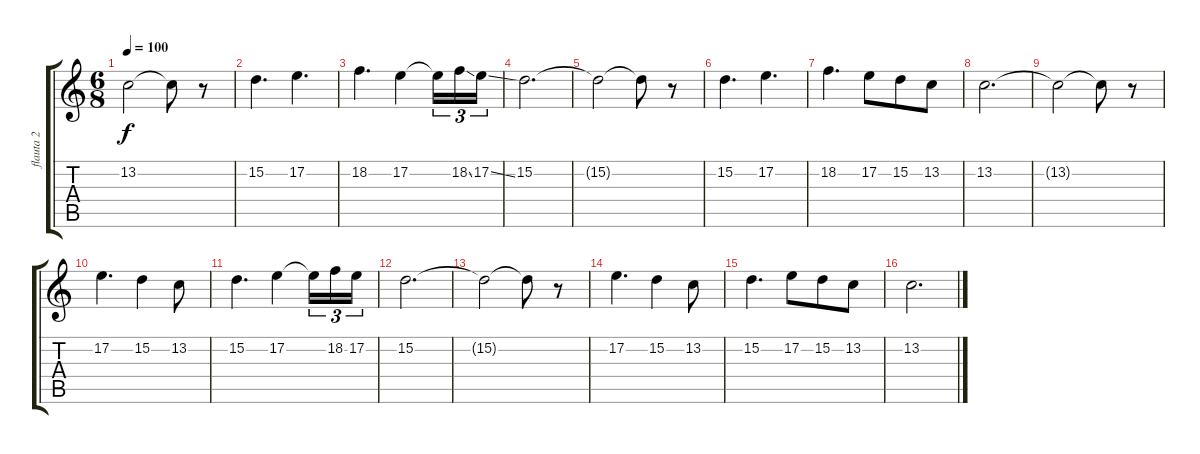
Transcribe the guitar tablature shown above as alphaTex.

\track ("flauta 2" "flauta 2") {instrument piccolo}
\staff {score tabs}
\tuning (E4 B3 G3 D3 A2 E2) {hide}
\ts (6 8)
\tempo 100
\clef g2
\ks c
13.2{t}.2{dy f} 13.2{t}.8 r.8 |
15.2.4{d} 17.2.4{d} |
18.2.4{d} 17.2.4 17.2{t}.16{tu (3 2)} 18.2{ss}.16{tu (3 2)} 17.2{ss}.16{tu (3 2)} |
15.2.2{d} |
15.2{t}.2 15.2{t}.8 r.8 |
15.2.4{d} 17.2.4{d} |
18.2.4{d} 17.2.8 15.2.8 13.2.8 |
13.2.2{d} |
13.2{t}.2 13.2{t}.8 r.8 |
17.2.4{d} 15.2.4 13.2.8 |
15.2.4{d} 17.2.4 17.2{t}.16{tu (3 2)} 18.2.16{tu (3 2)} 17.2.16{tu (3 2)} |
15.2.2{d} |
15.2{t}.2 15.2{t}.8 r.8 |
17.2.4{d} 15.2.4 13.2.8 |
15.2.4{d} 17.2.8 15.2.8 13.2.8 |
13.2.2{d}
